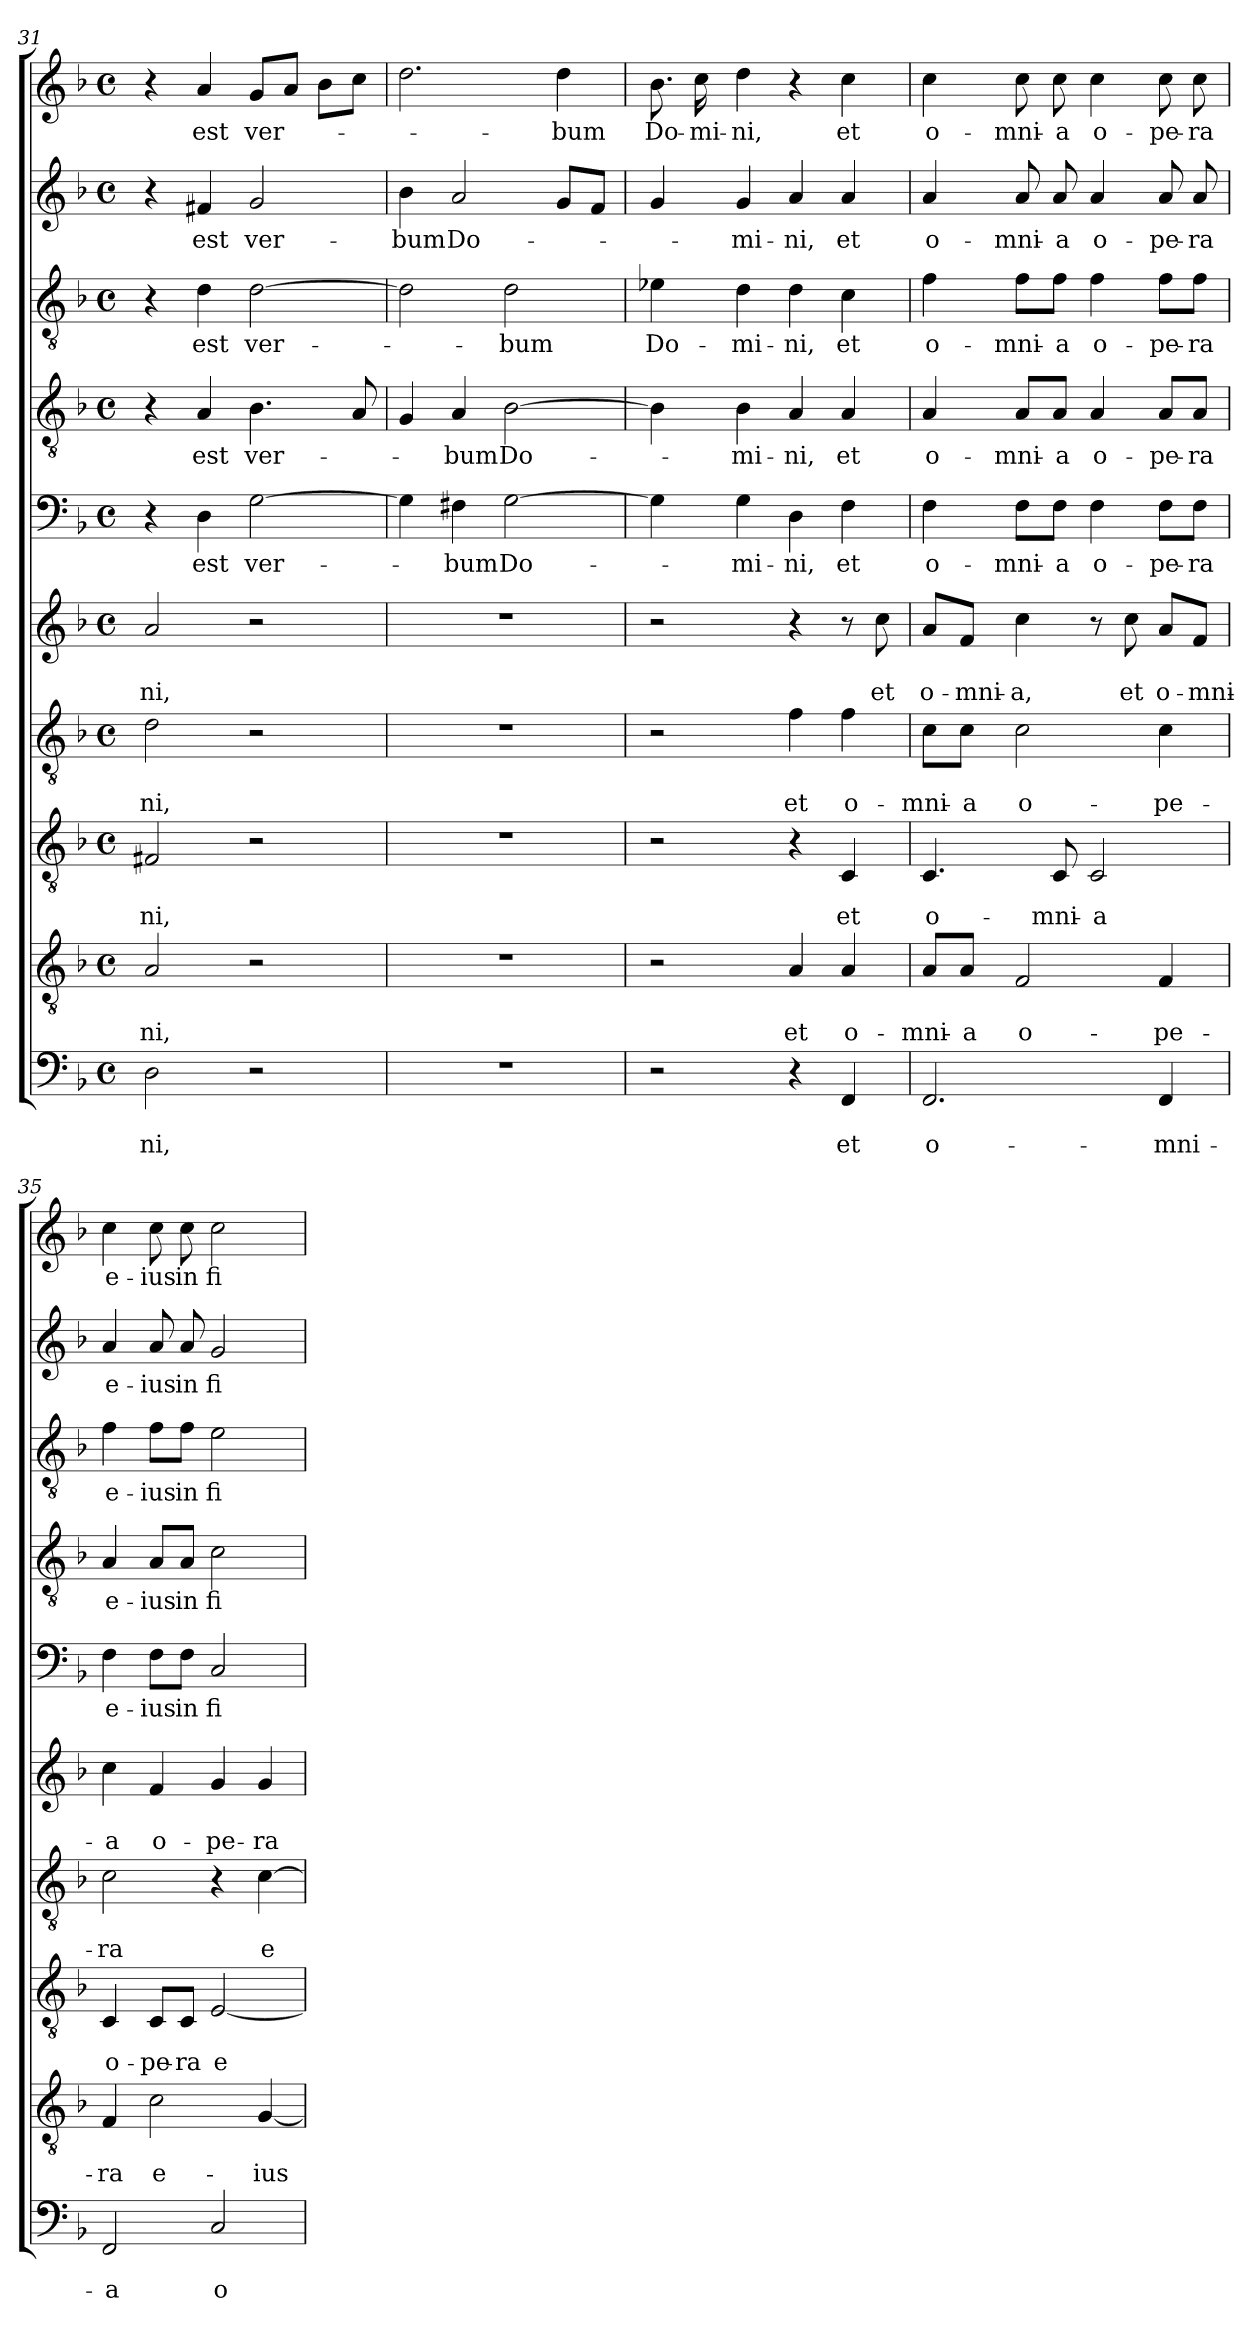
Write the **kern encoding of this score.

**kern	**text	**text	**kern	**text	**text	**kern	**text	**text	**kern	**text	**text	**kern	**text	**text	**kern	**text	**kern	**text	**kern	**text	**kern	**text	**kern	**text
*part10	*part10	*part10	*part9	*part9	*part9	*part8	*part8	*part8	*part7	*part7	*part7	*part6	*part6	*part6	*part5	*part5	*part4	*part4	*part3	*part3	*part2	*part2	*part1	*part1
*staff10	*staff10	*staff10	*staff9	*staff9	*staff9	*staff8	*staff8	*staff8	*staff7	*staff7	*staff7	*staff6	*staff6	*staff6	*staff5	*staff5	*staff4	*staff4	*staff3	*staff3	*staff2	*staff2	*staff1	*staff1
*clefF4	*	*	*clefGv2	*	*	*clefGv2	*	*	*clefGv2	*	*	*clefG2	*	*	*clefF4	*	*clefGv2	*	*clefGv2	*	*clefG2	*	*clefG2	*
*k[b-]	*	*	*k[b-]	*	*	*k[b-]	*	*	*k[b-]	*	*	*k[b-]	*	*	*k[b-]	*	*k[b-]	*	*k[b-]	*	*k[b-]	*	*k[b-]	*
*F:	*	*	*F:	*	*	*F:	*	*	*F:	*	*	*F:	*	*	*F:	*	*F:	*	*F:	*	*F:	*	*F:	*
*M4/4	*	*	*M4/4	*	*	*M4/4	*	*	*M4/4	*	*	*M4/4	*	*	*M4/4	*	*M4/4	*	*M4/4	*	*M4/4	*	*M4/4	*
*met(c)	*	*	*met(c)	*	*	*met(c)	*	*	*met(c)	*	*	*met(c)	*	*	*met(c)	*	*met(c)	*	*met(c)	*	*met(c)	*	*met(c)	*
=31	=31	=31	=31	=31	=31	=31	=31	=31	=31	=31	=31	=31	=31	=31	=31	=31	=31	=31	=31	=31	=31	=31	=31	=31
2D\	.	-ni,	2A/	.	-ni,	2F#X/	.	-ni,	2d\	.	-ni,	2a/	.	-ni,	4r	.	4r	.	4r	.	4r	.	4r	.
.	.	.	.	.	.	.	.	.	.	.	.	.	.	.	4D\	est	4A/	est	4d\	est	4f#X/	est	4a/	est
2r	.	.	2r	.	.	2r	.	.	2r	.	.	2r	.	.	[2G\	ver-	4.B-\	ver-	[2d\	ver-	2g/	ver-	8g/L	ver-
.	.	.	.	.	.	.	.	.	.	.	.	.	.	.	.	.	.	.	.	.	.	.	8a/J	.
.	.	.	.	.	.	.	.	.	.	.	.	.	.	.	.	.	.	.	.	.	.	.	8b-\L	.
.	.	.	.	.	.	.	.	.	.	.	.	.	.	.	.	.	8A/	.	.	.	.	.	8cc\J	.
=32	=32	=32	=32	=32	=32	=32	=32	=32	=32	=32	=32	=32	=32	=32	=32	=32	=32	=32	=32	=32	=32	=32	=32	=32
1r	.	.	1r	.	.	1r	.	.	1r	.	.	1r	.	.	4G\]	.	4G/	.	2d\]	.	4b-\	-bum	2.dd\	.
.	.	.	.	.	.	.	.	.	.	.	.	.	.	.	4F#X\	-bum	4A/	-bum	.	.	2a/	Do-	.	.
.	.	.	.	.	.	.	.	.	.	.	.	.	.	.	[2G\	Do-	[2B-\	Do-	2d\	-bum	.	.	.	.
.	.	.	.	.	.	.	.	.	.	.	.	.	.	.	.	.	.	.	.	.	8g/L	.	4dd\	-bum
.	.	.	.	.	.	.	.	.	.	.	.	.	.	.	.	.	.	.	.	.	8f/J	.	.	.
!!LO:PB:g=z
=33	=33	=33	=33	=33	=33	=33	=33	=33	=33	=33	=33	=33	=33	=33	=33	=33	=33	=33	=33	=33	=33	=33	=33	=33
2r	.	.	2r	.	.	2r	.	.	2r	.	.	2r	.	.	4G\]	.	4B-\]	.	4e-X\	Do-	4g/	.	8.b-\	Do-
.	.	.	.	.	.	.	.	.	.	.	.	.	.	.	.	.	.	.	.	.	.	.	16cc\	-mi-
.	.	.	.	.	.	.	.	.	.	.	.	.	.	.	4G\	-mi-	4B-\	-mi-	4d\	-mi-	4g/	-mi-	4dd\	-ni,
4r	.	.	4A/	.	et	4r	.	.	4f\	.	et	4r	.	.	4D\	-ni,	4A/	-ni,	4d\	-ni,	4a/	-ni,	4r	.
4FF/	.	et	4A/	.	o-	4C/	.	et	4f\	.	o-	8r	.	.	4F\	et	4A/	et	4c\	et	4a/	et	4cc\	et
.	.	.	.	.	.	.	.	.	.	.	.	8cc\	.	et	.	.	.	.	.	.	.	.	.	.
=34	=34	=34	=34	=34	=34	=34	=34	=34	=34	=34	=34	=34	=34	=34	=34	=34	=34	=34	=34	=34	=34	=34	=34	=34
2.FF/	.	o-	8A/L	.	-mni-	4.C/	.	o-	8c\L	.	-mni-	8a/L	.	o-	4F\	o-	4A/	o-	4f\	o-	4a/	o-	4cc\	o-
.	.	.	8A/J	.	-a	.	.	.	8c\J	.	-a	8f/J	.	-mni-	.	.	.	.	.	.	.	.	.	.
.	.	.	2F/	.	o-	.	.	.	2c\	.	o-	4cc\	.	-a,	8F\L	-mni-	8A/L	-mni-	8f\L	-mni-	8a/	-mni-	8cc\	-mni-
.	.	.	.	.	.	8C/	.	-mni-	.	.	.	.	.	.	8F\J	-a	8A/J	-a	8f\J	-a	8a/	-a	8cc\	-a
.	.	.	.	.	.	2C/	.	-a	.	.	.	8r	.	.	4F\	o-	4A/	o-	4f\	o-	4a/	o-	4cc\	o-
.	.	.	.	.	.	.	.	.	.	.	.	8cc\	.	et	.	.	.	.	.	.	.	.	.	.
4FF/	.	-mni-	4F/	.	-pe-	.	.	.	4c\	.	-pe-	8a/L	.	o-	8F\L	-pe-	8A/L	-pe-	8f\L	-pe-	8a/	-pe-	8cc\	-pe-
.	.	.	.	.	.	.	.	.	.	.	.	8f/J	.	-mni-	8F\J	-ra	8A/J	-ra	8f\J	-ra	8a/	-ra	8cc\	-ra
=35	=35	=35	=35	=35	=35	=35	=35	=35	=35	=35	=35	=35	=35	=35	=35	=35	=35	=35	=35	=35	=35	=35	=35	=35
2FF/	.	-a	4F/	.	-ra	4C/	.	o-	2c\	.	-ra	4cc\	.	-a	4F\	e-	4A/	e-	4f\	e-	4a/	e-	4cc\	e-
.	.	.	2c\	.	e-	8C/L	.	-pe-	.	.	.	4f/	.	o-	8F\L	-ius	8A/L	-ius	8f\L	-ius	8a/	-ius	8cc\	-ius
.	.	.	.	.	.	8C/J	.	-ra	.	.	.	.	.	.	8F\J	in	8A/J	in	8f\J	in	8a/	in	8cc\	in
2C/	.	o-	.	.	.	[2E/	.	e-	4r	.	.	4g/	.	-pe-	2C/	fi-	2c\	fi-	2e\	fi-	2g/	fi-	2cc\	fi-
.	.	.	[4G/	.	-ius	.	.	.	[4c\	.	e-	4g/	.	-ra	.	.	.	.	.	.	.	.	.	.
=	=	=	=	=	=	=	=	=	=	=	=	=	=	=	=	=	=	=	=	=	=	=	=	=
*-	*-	*-	*-	*-	*-	*-	*-	*-	*-	*-	*-	*-	*-	*-	*-	*-	*-	*-	*-	*-	*-	*-	*-	*-
